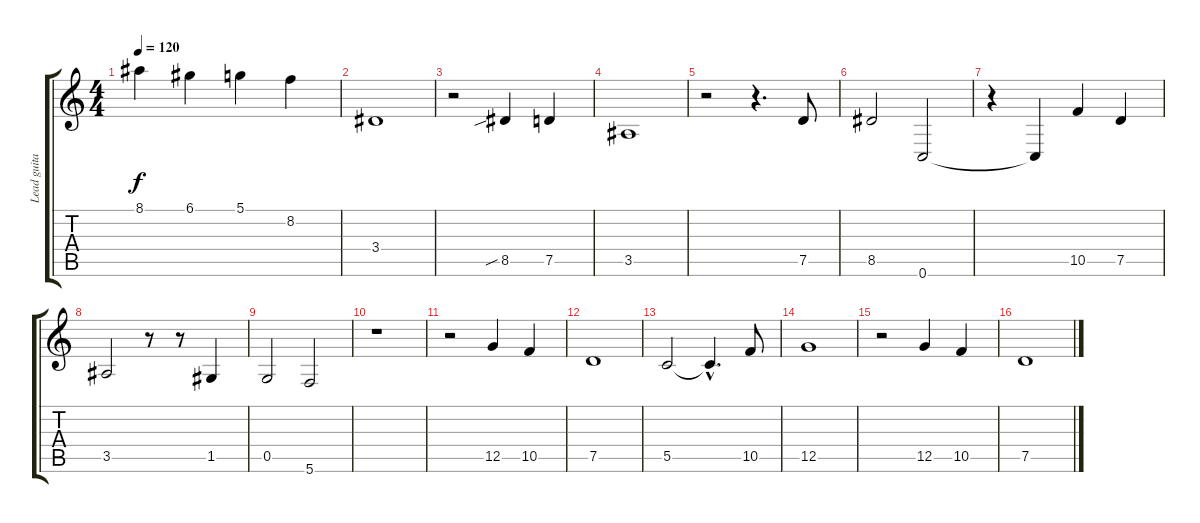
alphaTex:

\track ("Lead guitar 1" "Lead guita") {instrument acousticguitarnylon}
\staff {score tabs}
\tuning (D4 A3 F3 C3 G2 C2) {hide}
\ts (4 4)
\tempo 120
\clef g2
\ks c
8.1.4{dy f} 6.1.4 5.1.4 8.2.4 |
3.4.1 |
r.2 8.5{sib}.4 7.5.4 |
3.5.1 |
r.2 r.4{d} 7.5.8 |
8.5.2 0.6.2 |
r.4 0.6{t}.4 10.5.4 7.5.4 |
3.5.2 r.8 r.8 1.5.4 |
0.5.2 5.6.2 |
r.1 |
r.2 12.5.4 10.5.4 |
7.5.1 |
5.5.2 5.5{hac t}.4{d} 10.5.8 |
12.5.1 |
r.2 12.5.4 10.5.4 |
7.5.1
